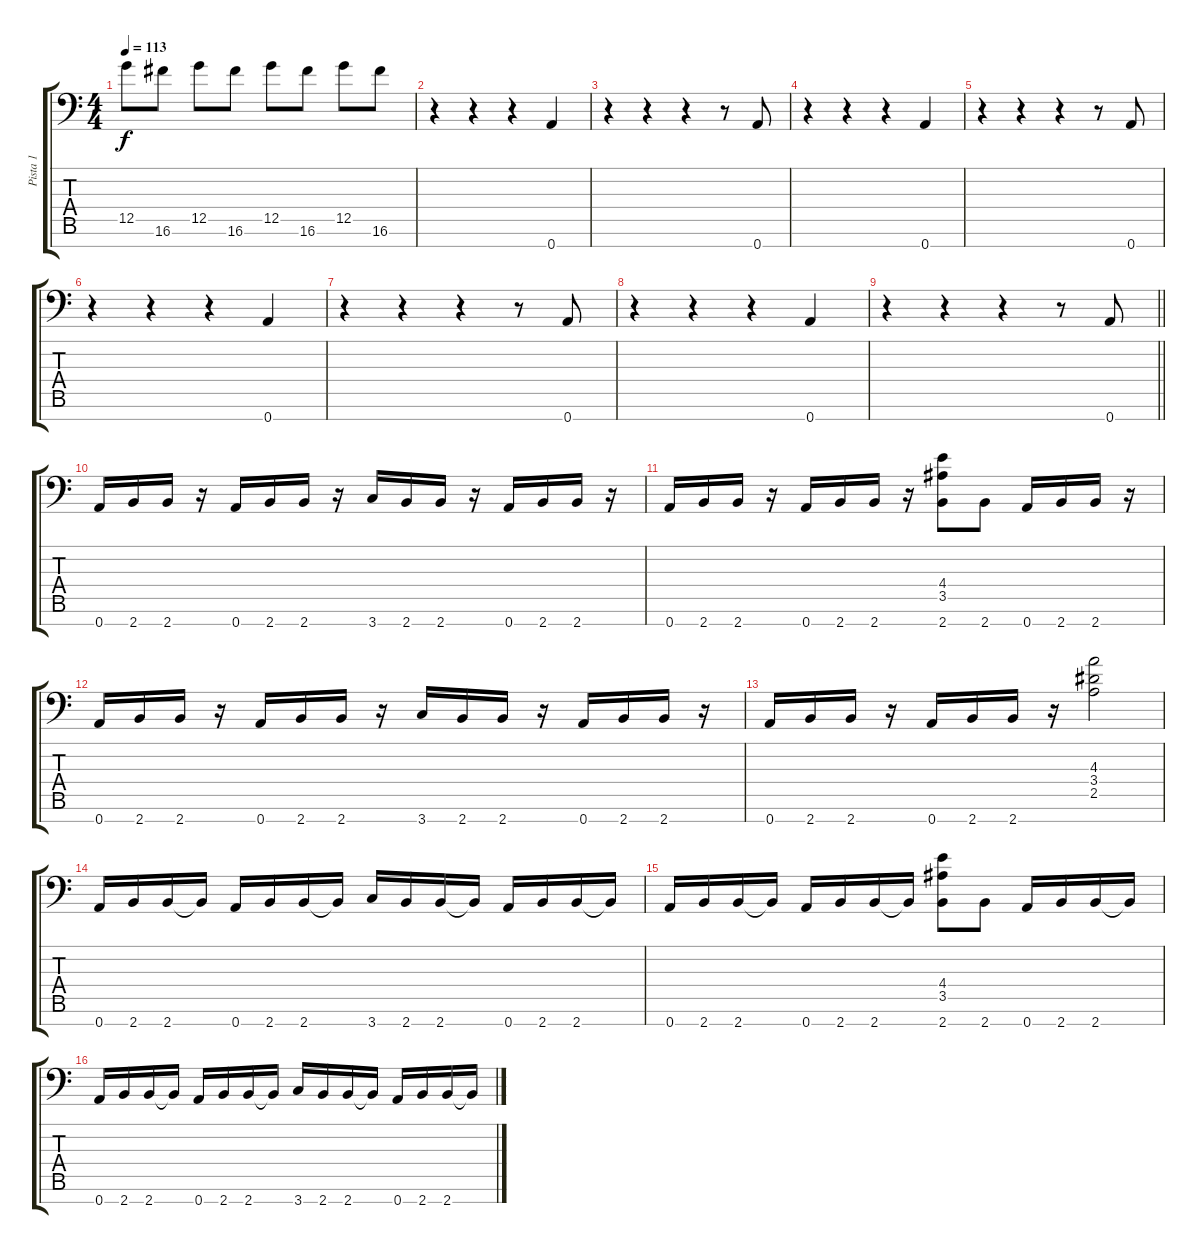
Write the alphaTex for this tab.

\track ("Pista 1" "Pista 1") {instrument overdrivenguitar}
\staff {score tabs}
\tuning (D4 A3 F3 C3 G2 D2 A1) {hide}
\ts (4 4)
\tempo 113
\clef f4
\ks c
12.5.8{dy f} 16.6.8 12.5.8 16.6.8 12.5.8 16.6.8 12.5.8 16.6.8 |
r.4{volume 16} r.4 r.4 0.7.4 |
r.4 r.4 r.4 r.8 0.7.8 |
r.4 r.4 r.4 0.7.4 |
r.4 r.4 r.4 r.8 0.7.8 |
r.4 r.4 r.4 0.7.4 |
r.4 r.4 r.4 r.8 0.7.8 |
r.4 r.4 r.4 0.7.4 |
\barLineRight lightlight
r.4 r.4 r.4 r.8 0.7.8 |
\section ("" "")
0.7.16 2.7.16 2.7.16 r.16 0.7.16 2.7.16 2.7.16 r.16 3.7.16 2.7.16 2.7.16 r.16 0.7.16 2.7.16 2.7.16 r.16 |
0.7.16 2.7.16 2.7.16 r.16 0.7.16 2.7.16 2.7.16 r.16 (4.4 3.5 2.7).8 2.7.8 0.7.16 2.7.16 2.7.16 r.16 |
0.7.16 2.7.16 2.7.16 r.16 0.7.16 2.7.16 2.7.16 r.16 3.7.16 2.7.16 2.7.16 r.16 0.7.16 2.7.16 2.7.16 r.16 |
0.7.16 2.7.16 2.7.16 r.16 0.7.16 2.7.16 2.7.16 r.16 (4.3 3.4 2.5).2 |
0.7.16 2.7.16 2.7.16 2.7{t}.16 0.7.16 2.7.16 2.7.16 2.7{t}.16 3.7.16 2.7.16 2.7.16 2.7{t}.16 0.7.16 2.7.16 2.7.16 2.7{t}.16 |
0.7.16 2.7.16 2.7.16 2.7{t}.16 0.7.16 2.7.16 2.7.16 2.7{t}.16 (4.4 3.5 2.7).8 2.7.8 0.7.16 2.7.16 2.7.16 2.7{t}.16 |
0.7.16 2.7.16 2.7.16 2.7{t}.16 0.7.16 2.7.16 2.7.16 2.7{t}.16 3.7.16 2.7.16 2.7.16 2.7{t}.16 0.7.16 2.7.16 2.7.16 2.7{t}.16
